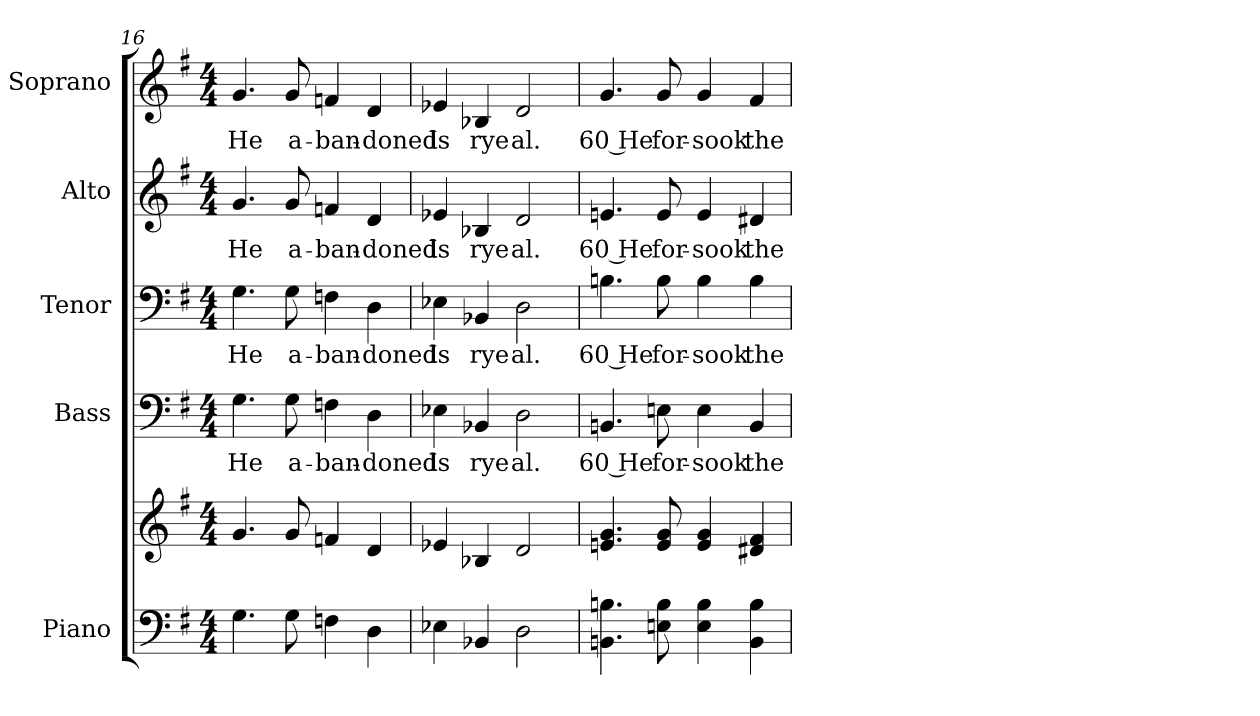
**kern	**kern	**kern	**text	**kern	**text	**kern	**text	**kern	**text
*part5	*part5	*part4	*part4	*part3	*part3	*part2	*part2	*part1	*part1
*staff6	*staff5	*staff4	*staff4	*staff3	*staff3	*staff2	*staff2	*staff1	*staff1
*I"Piano	*	*I"Bass	*	*I"Tenor	*	*I"Alto	*	*I"Soprano	*
*I'Pno.	*	*I'B.	*	*I'T.	*	*I'A.	*	*I'S.	*
!!LO:LB:g=z
*clefF4	*clefG2	*clefF4	*	*clefF4	*	*clefG2	*	*clefG2	*
*k[f#]	*k[f#]	*k[f#]	*	*k[f#]	*	*k[f#]	*	*k[f#]	*
*G:	*G:	*G:	*	*G:	*	*G:	*	*G:	*
*M4/4	*M4/4	*M4/4	*	*M4/4	*	*M4/4	*	*M4/4	*
=16	=16	=16	=16	=16	=16	=16	=16	=16	=16
!	!	!	!LO:LY:b:color=#000000	!	!	!	!	!	!
!	!	!	!	!	!LO:LY:b:color=#000000	!	!	!	!
!	!	!	!	!	!	!	!LO:LY:b:color=#000000	!	!
!	!	!	!	!	!	!	!	!	!LO:LY:b:color=#000000
4.Gi\	4.gi/	4.Gi\	He	4.Gi\	He	4.gi/	He	4.gi/	He
!	!	!	!LO:LY:b:color=#000000	!	!	!	!	!	!
!	!	!	!	!	!LO:LY:b:color=#000000	!	!	!	!
!	!	!	!	!	!	!	!LO:LY:b:color=#000000	!	!
!	!	!	!	!	!	!	!	!	!LO:LY:b:color=#000000
8Gi\	8gi/	8Gi\	a-	8Gi\	a-	8gi/	a-	8gi/	a-
!	!	!	!LO:LY:b:color=#000000	!	!	!	!	!	!
!	!	!	!	!	!LO:LY:b:color=#000000	!	!	!	!
!	!	!	!	!	!	!	!LO:LY:b:color=#000000	!	!
!	!	!	!	!	!	!	!	!	!LO:LY:b:color=#000000
4Fni\	4fni/	4Fni\	-ban-	4Fni\	-ban-	4fni/	-ban-	4fni/	-ban-
!	!	!	!LO:LY:b:color=#000000	!	!	!	!	!	!
!	!	!	!	!	!LO:LY:b:color=#000000	!	!	!	!
!	!	!	!	!	!	!	!LO:LY:b:color=#000000	!	!
!	!	!	!	!	!	!	!	!	!LO:LY:b:color=#000000
4Di\	4di/	4Di\	-doned	4Di\	-doned	4di/	-doned	4di/	-doned
=17	=17	=17	=17	=17	=17	=17	=17	=17	=17
!	!	!	!LO:LY:b:color=#000000	!	!	!	!	!	!
!	!	!	!	!	!LO:LY:b:color=#000000	!	!	!	!
!	!	!	!	!	!	!	!LO:LY:b:color=#000000	!	!
!	!	!	!	!	!	!	!	!	!LO:LY:b:color=#000000
4E-Xi\	4e-Xi/	4E-Xi\	Is	4E-Xi\	Is	4e-Xi/	Is	4e-Xi/	Is
!	!	!	!LO:LY:b:color=#000000	!	!	!	!	!	!
!	!	!	!	!	!LO:LY:b:color=#000000	!	!	!	!
!	!	!	!	!	!	!	!LO:LY:b:color=#000000	!	!
!	!	!	!	!	!	!	!	!	!LO:LY:b:color=#000000
4BB-Xi/	4B-Xi/	4BB-Xi/	rye	4BB-Xi/	rye	4B-Xi/	rye	4B-Xi/	rye
!	!	!	!LO:LY:b:color=#000000	!	!	!	!	!	!
!	!	!	!	!	!LO:LY:b:color=#000000	!	!	!	!
!	!	!	!	!	!	!	!LO:LY:b:color=#000000	!	!
!	!	!	!	!	!	!	!	!	!LO:LY:b:color=#000000
2Di\	2di/	2Di\	al.	2Di\	al.	2di/	al.	2di/	al.
=18	=18	=18	=18	=18	=18	=18	=18	=18	=18
!	!	!	!LO:LY:b:color=#000000	!	!	!	!	!	!
!	!	!	!	!	!LO:LY:b:color=#000000	!	!	!	!
!	!	!	!	!	!	!	!LO:LY:b:color=#000000	!	!
!	!	!	!	!	!	!	!	!	!LO:LY:b:color=#000000
4.BBni\ 4.Bni	4.eni/ 4.gi	4.BBni/	60 He	4.Bni\	60 He	4.eni/	60 He	4.gi/	60 He
!	!	!	!LO:LY:b:color=#000000	!	!	!	!	!	!
!	!	!	!	!	!LO:LY:b:color=#000000	!	!	!	!
!	!	!	!	!	!	!	!LO:LY:b:color=#000000	!	!
!	!	!	!	!	!	!	!	!	!LO:LY:b:color=#000000
8Eni\ 8Bi	8ei/ 8gi	8Eni\	for-	8Bi\	for-	8ei/	for-	8gi/	for-
!	!	!	!LO:LY:b:color=#000000	!	!	!	!	!	!
!	!	!	!	!	!LO:LY:b:color=#000000	!	!	!	!
!	!	!	!	!	!	!	!LO:LY:b:color=#000000	!	!
!	!	!	!	!	!	!	!	!	!LO:LY:b:color=#000000
4Ei\ 4Bi	4ei/ 4gi	4Ei\	-sook	4Bi\	-sook	4ei/	-sook	4gi/	-sook
!	!	!	!LO:LY:b:color=#000000	!	!	!	!	!	!
!	!	!	!	!	!LO:LY:b:color=#000000	!	!	!	!
!	!	!	!	!	!	!	!LO:LY:b:color=#000000	!	!
!	!	!	!	!	!	!	!	!	!LO:LY:b:color=#000000
4BBi\ 4Bi	4d#Xi/ 4f#i	4BBi/	the	4Bi\	the	4d#Xi/	the	4f#i/	the
=	=	=	=	=	=	=	=	=	=
*-	*-	*-	*-	*-	*-	*-	*-	*-	*-
